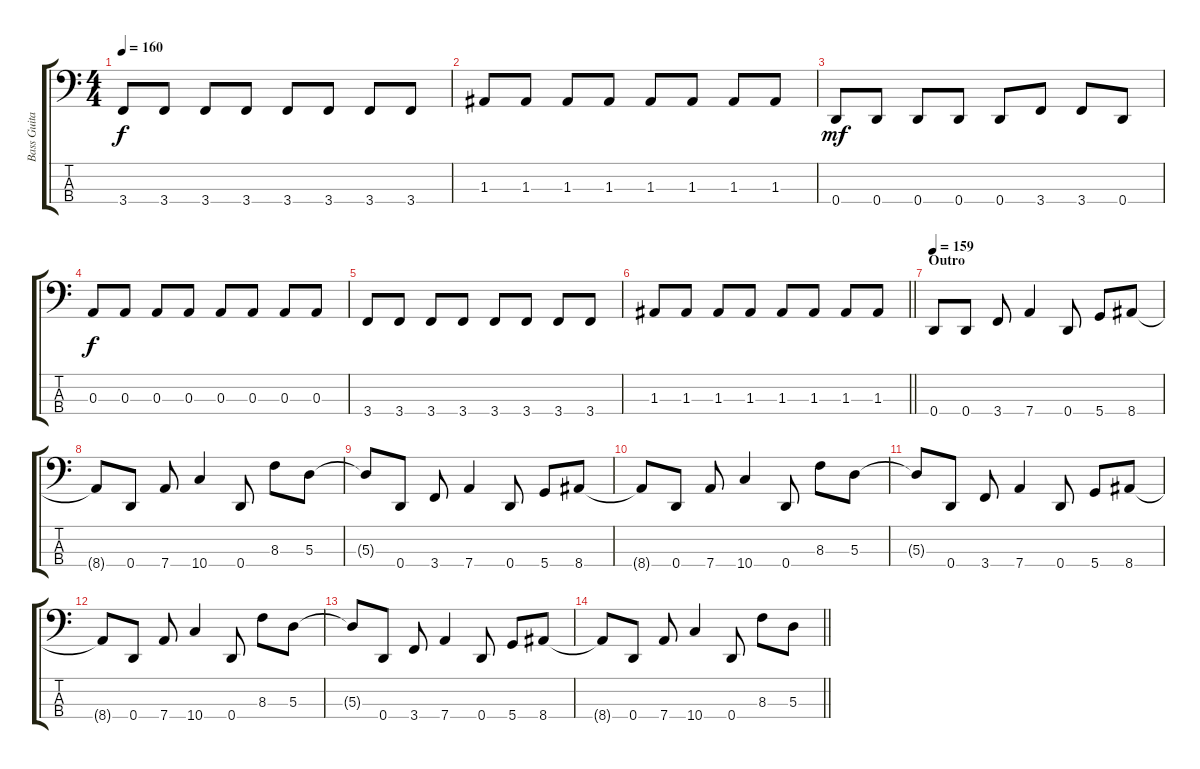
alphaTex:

\track ("Bass Guitar" "Bass Guita") {instrument electricbassfinger}
\staff {score tabs}
\tuning (G2 D2 A1 D1) {hide}
\ts (4 4)
\tempo 160
\clef f4
\ks c
3.4.8{dy f} 3.4.8 3.4.8 3.4.8 3.4.8 3.4.8 3.4.8 3.4.8 |
1.3.8 1.3.8 1.3.8 1.3.8 1.3.8 1.3.8 1.3.8 1.3.8 |
0.4.8{dy mf} 0.4.8 0.4.8 0.4.8 0.4.8 3.4.8 3.4.8 0.4.8 |
0.3.8{dy f} 0.3.8 0.3.8 0.3.8 0.3.8 0.3.8 0.3.8 0.3.8 |
3.4.8 3.4.8 3.4.8 3.4.8 3.4.8 3.4.8 3.4.8 3.4.8 |
\barLineRight lightlight
1.3.8 1.3.8 1.3.8 1.3.8 1.3.8 1.3.8 1.3.8 1.3.8 |
\section ("" "Outro")
\tempo 159
0.4.8 0.4.8 3.4.8 7.4.4 0.4.8 5.4.8 8.4.8 |
8.4{t}.8 0.4.8 7.4.8 10.4.4 0.4.8 8.3.8 5.3.8 |
5.3{t}.8 0.4.8 3.4.8 7.4.4 0.4.8 5.4.8 8.4.8 |
8.4{t}.8 0.4.8 7.4.8 10.4.4 0.4.8 8.3.8 5.3.8 |
5.3{t}.8 0.4.8 3.4.8 7.4.4 0.4.8 5.4.8 8.4.8 |
8.4{t}.8 0.4.8 7.4.8 10.4.4 0.4.8 8.3.8 5.3.8 |
5.3{t}.8 0.4.8 3.4.8 7.4.4 0.4.8 5.4.8 8.4.8 |
\barLineRight lightlight
8.4{t}.8 0.4.8 7.4.8 10.4.4 0.4.8 8.3.8 5.3.8
